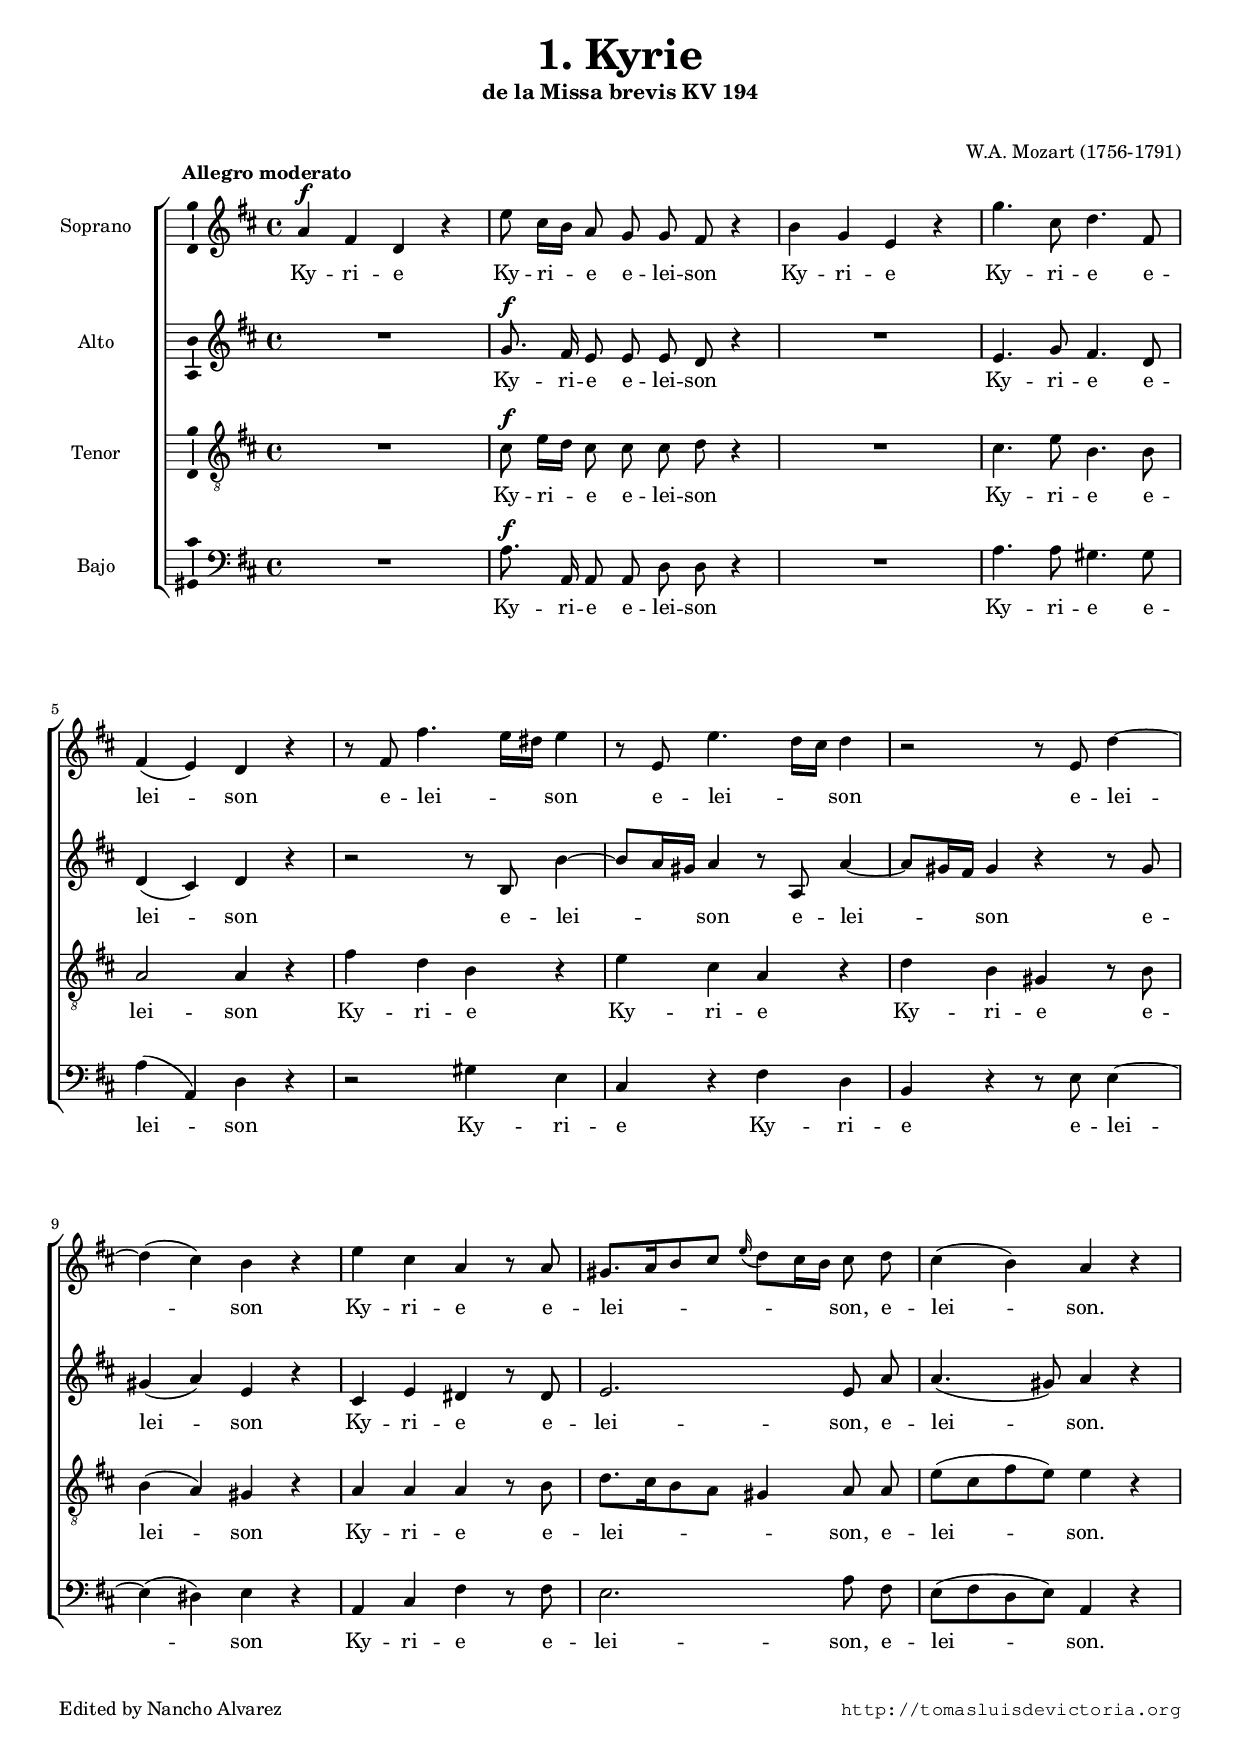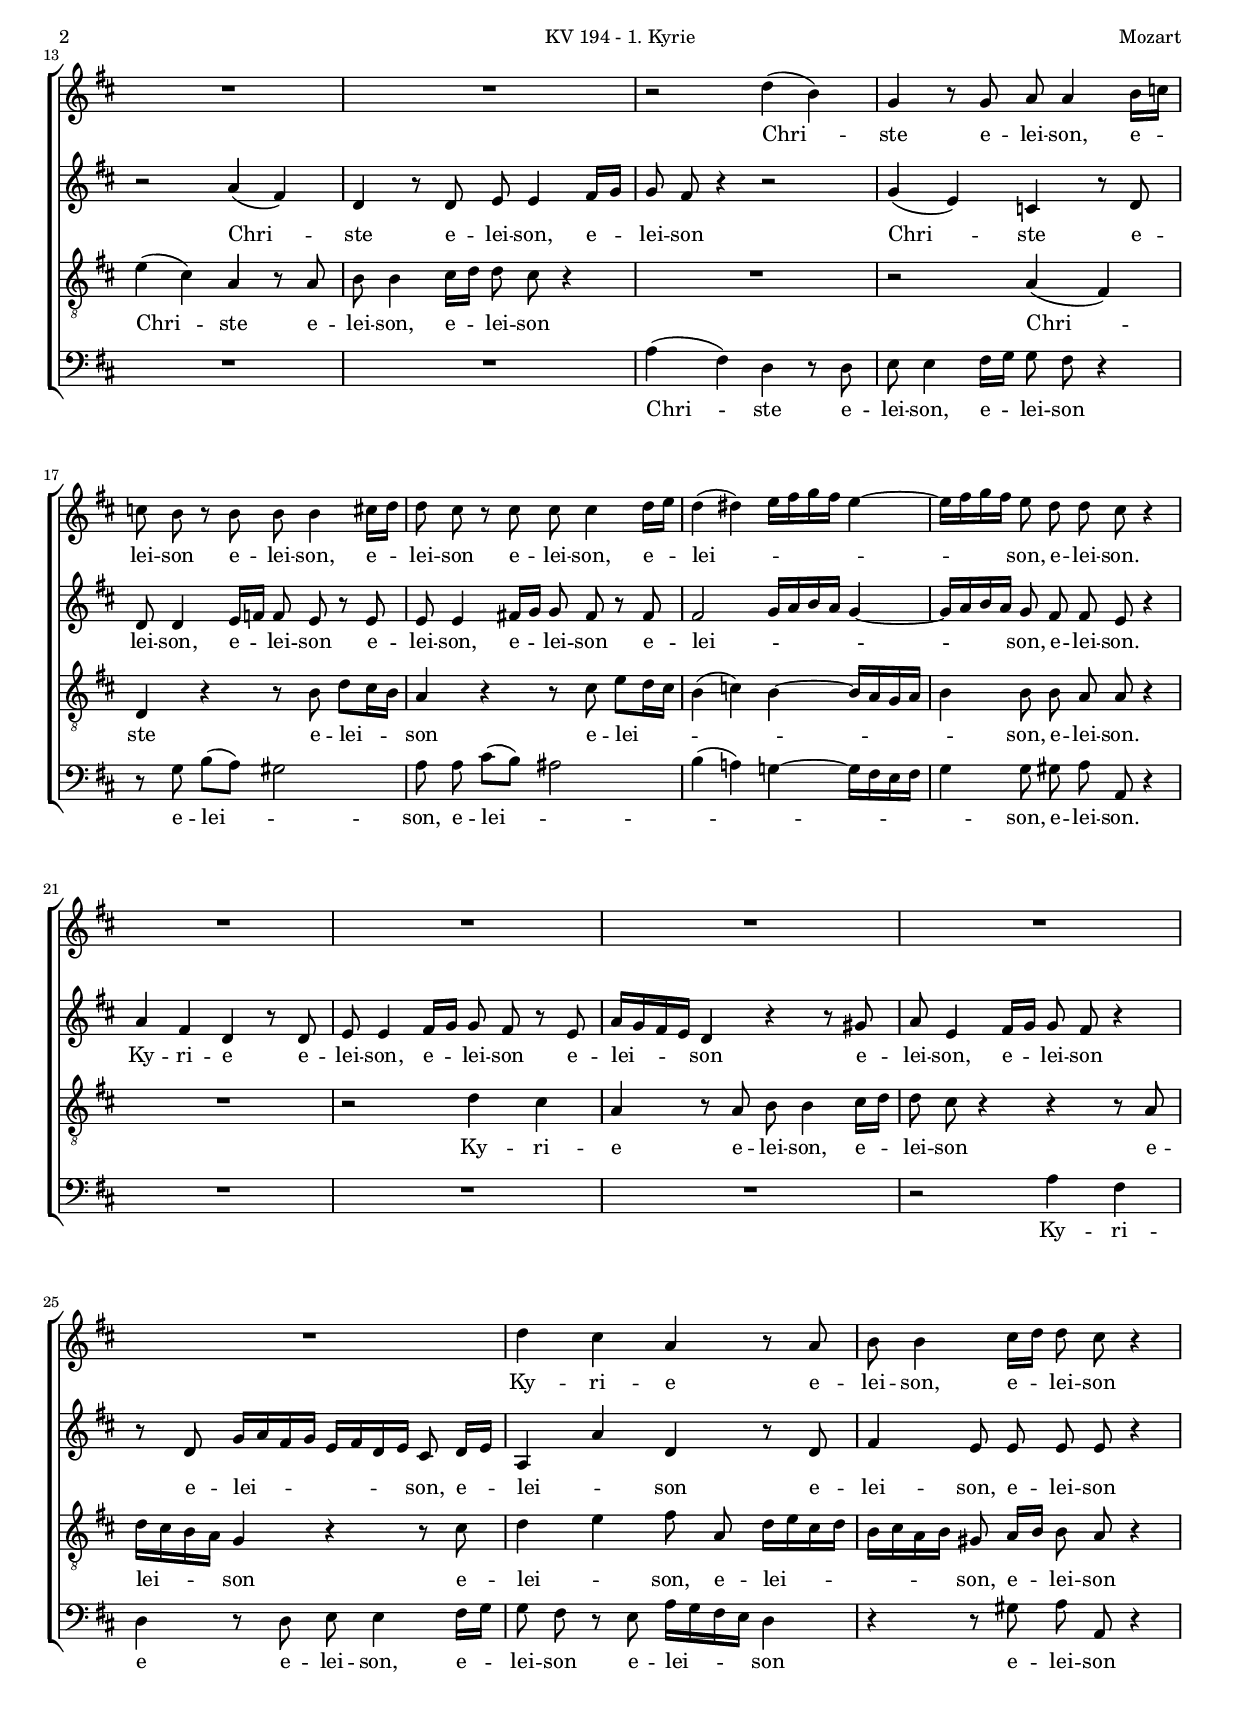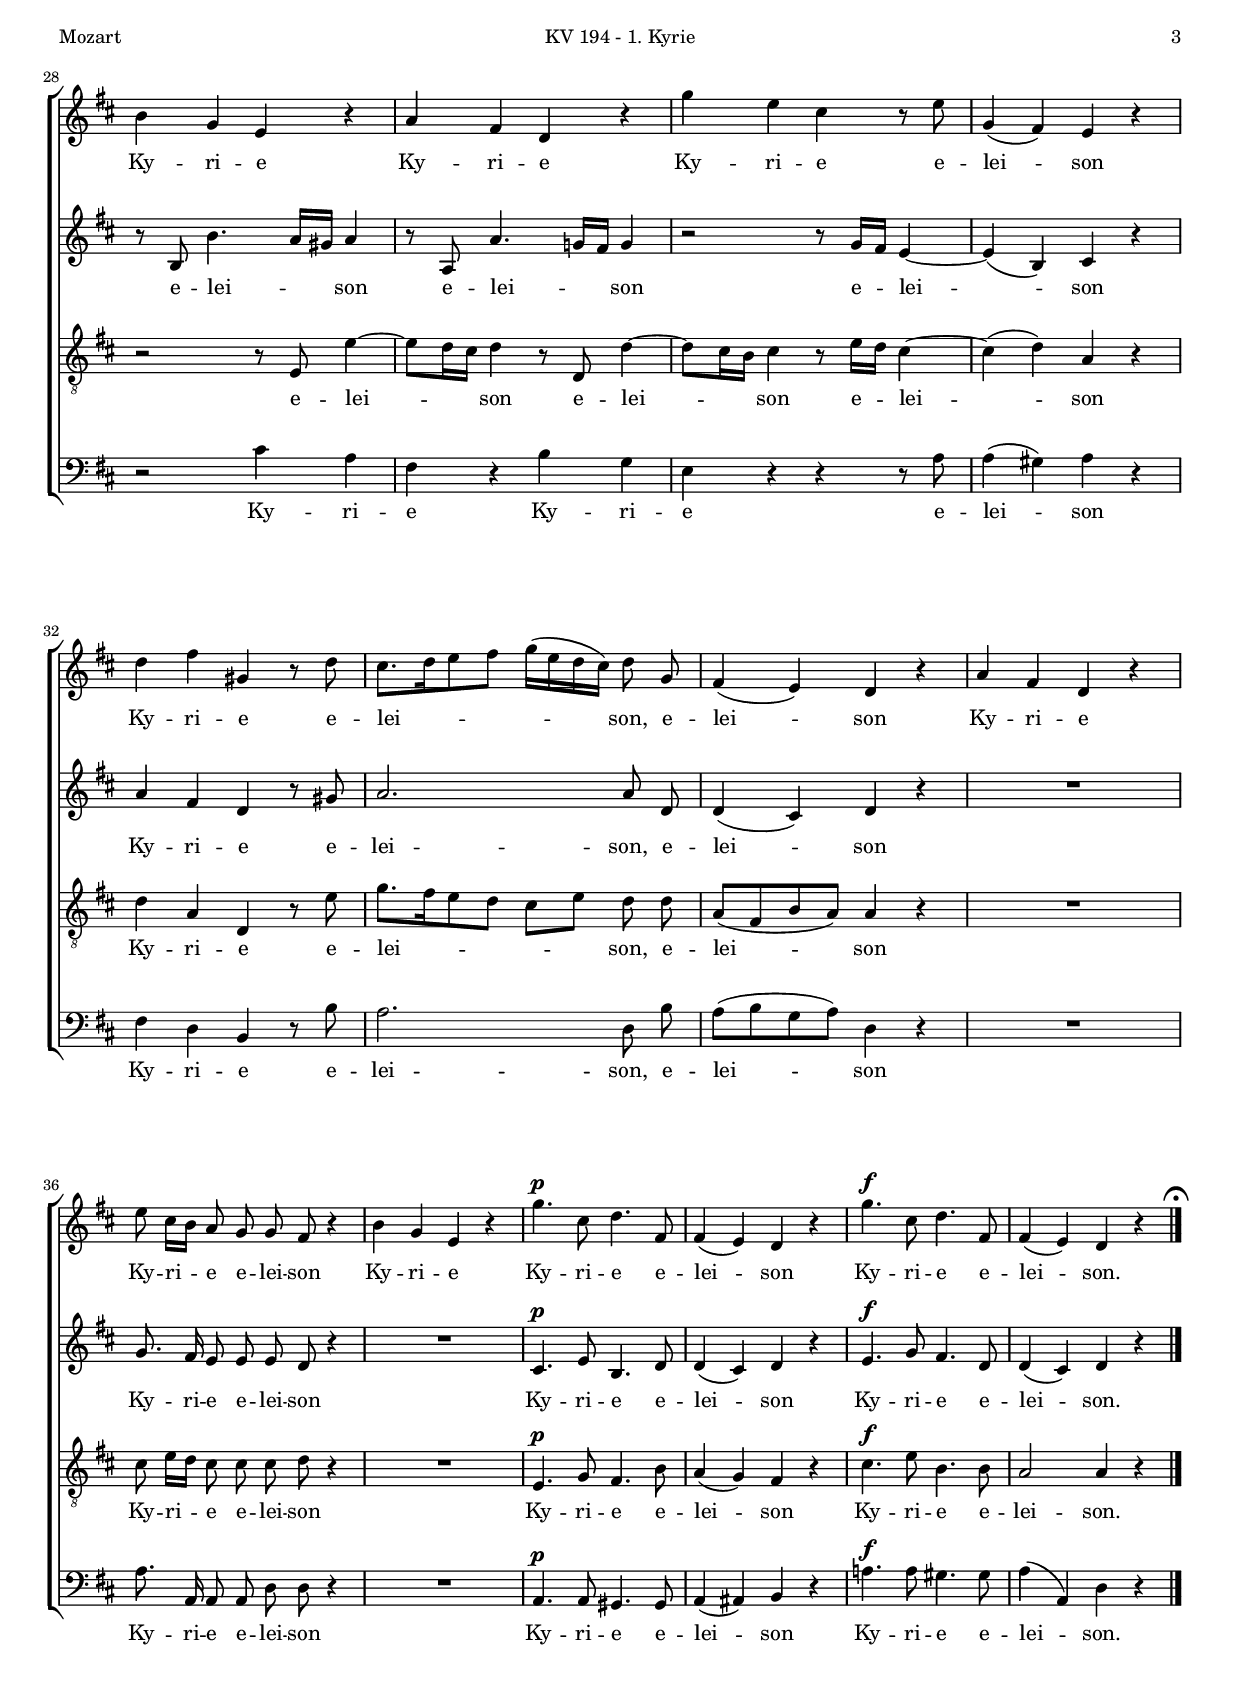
\version "2.18.0"

#(set-default-paper-size "a4")
#(set-global-staff-size 16.4)
#(ly:set-option 'point-and-click #f)
%mobile -s15.5 -i1.5

ss=\once \set suggestAccidentals = ##t
cresc=\markup{\italic "cresc."}
dim=\markup{\italic "dim."}
rit=\markup{\italic "rit."}
italicas=\override LyricText.font-shape = #'italic
rectas=\override LyricText.font-shape = #'upright


htitle="KV 194 - 1. Kyrie"
hcomposer="Mozart"

\header {
	title=\markup{\fontsize #3 "1. Kyrie"}
	subtitle=\markup{"de la Missa brevis KV 194" }
	subsubtitle = " "
        composer="W.A. Mozart (1756-1791)"
        pdfauthor=\composer
	%opus="(-)"
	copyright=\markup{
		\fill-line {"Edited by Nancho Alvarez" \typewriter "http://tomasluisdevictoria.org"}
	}
%	tagline=""
}

global={\key d \major \time 4/4 \skip 1*41 \bar "|."
	\override Score.RehearsalMark.break-visibility = #begin-of-line-invisible
	\mark \markup {\smaller \musicglyph #"scripts.ufermata" }
}


cantus=\relative c''{
	\once \override Score.MetronomeMark.X-offset = #2
	\tempo \markup{"Allegro moderato"}
	a4^\f fis d r
	e'8 cis16[ b] a8 g g fis r4
	b4 g e r4
	g'4. cis,8 d4. fis,8
	fis4( e) d r
	r8 fis fis'4. e16[ dis] e4
	r8 e, e'4. d16[ cis] d4
	r2 r8 e, d'4 ~
	d( cis) b r
	e4 cis a r8 a
	gis8.[ a16 b8 cis] \appoggiatura{e16} d8[ cis16 b] cis8 d
	cis4( b) a r
	R1*2
	r2 d4( b)
	g4 r8 g a a4 b16[ c] 
	c8 b r b b b4 cis16[ d] 
	d8 cis r cis cis cis4 d16[ e]
	d4( dis) e16[ fis g fis] e4 ~
	e16[ fis g fis] e8 d d cis r4
	R1*5
	d4 cis a r8 a
	b b4 cis16[ d] d8 cis r4
	b4 g e r
	a4 fis d r
	g'4 e cis r8 e
	g,4( fis) e4 r
	d'4 fis gis, r8 d'
	cis8.[ d16 e8 fis] g16[( e d cis]) d8 g,
	fis4( e) d r
	a'4 fis d r
	e'8 cis16[ b] a8 g g fis r4
	b4 g e r
	g'4.^\p cis,8 d4. fis,8
	fis4( e) d4 r
	g'4.^\f cis,8 d4. fis,8
	fis4( e) d4 r
}

altus=\relative c''{
	R1
	g8.^\f fis16 e8 e e d r4
	R1
	e4. g8 fis4. d8
	d4( cis) d r
	r2 r8 b b'4 ~
	b8[ a16 gis] a4 r8 a, a'4 ~
	a8[ gis16 fis] gis4 r r8 gis
	gis4( a) e r
	cis4 e dis r8 dis
	e2. e8 a
	a4.( gis8) a4 r
	r2 a4( fis)
	d4 r8 d e e4 fis16[ g]
	g8 fis r4 r2
	g4( e) c r8 d
	d d4 e16[ f] f8 e r e
	e8 e4 fis!16[ g] g8 fis r8 fis
	fis2 g16[ a b a] g4 ~
	g16[ a b a] g8 fis fis e r4
	a4 fis d r8 d
	e8 e4 fis16[ g] g8 fis r8 e
	a16[ g fis e] d4 r4 r8 gis
	a8 e4 fis16[ g] g8 fis r4
	r8 d g16[ a fis g] e[ fis d e] cis8 d16[ e]
	a,4 a' d, r8 d
	fis4 e8 e e e r4
	r8 b b'4. a16[ gis] a4
	r8 a, a'4. g!16[ fis] g4
	r2 r8 g16[ fis] e4 ~
	e( b) cis4 r
	a'4 fis d r8 gis8
	a2. a8 d,
	d4( cis) d4 r
	R1
	g8. fis16 e8 e e d r4
	R1
	cis4.^\p e8 b4. d8
	d4( cis) d4 r
	e4.^\f g8 fis4. d8
	d4( cis) d4 r
}

tenor=\relative c'{
	R1
	cis8^\f e16[ d] cis8 cis cis d r4
	R1
	cis4. e8
	b4. b8
	a2 a4 r
	fis' d b r
	e cis a r
	d b gis r8 b
	b4( a) gis4 r
	a4 a a r8 b
	d8.[ cis16 b8 a] gis4 a8 a
	e'8[( cis fis e]) e4 r
	e4( cis) a r8 a
	b8 b4 cis16[ d] d8 cis r4
	R1
	r2 a4( fis)
	d r r8 b' d8[ cis16 b]
	a4 r r8 cis e[ d16 cis]
	b4( c) b4 ~ b16[ a g a]
	b4 b8 b a a r4
	R1
	r2 d4 cis
	a r8 a b b4 cis16[ d]
	d8 cis r4 r r8 a
	d16[ cis b a] g4 r r8 cis
	d4 e fis8 a, d16[ e cis d]
	b[ cis a b] gis8 a16[ b] b8 a r4
	r2 r8 e e'4 ~
	e8[ d16 cis] d4 r8 d, d'4 ~
	d8[ cis16 b] cis4 r8 e16[ d] cis4 ~
	cis( d) a r
	d4 a d, r8 e'
	g8.[ fis16 e8 d] cis[ e] d8 d
	a8[( fis b a]) a4 r
	R1
	cis8 e16[ d] cis8 cis cis d r4
	R1
	e,4.^\p g8 fis4. b8
	a4( g) fis r
	cis'4.^\f e8 b4. b8
	a2 a4 r
}

bassus=\relative c'{
	R1
	a8.^\f a,16 a8 a d d r4
	R1
	a'4. a8 gis4. gis8
	a4( a,) d r
	r2 gis4 e
	cis r fis d
	b r r8 e e4 ~
	e( dis) e r
	a, cis fis r8 fis
	e2. a8 fis
	e8[( fis d e]) a,4 r
	R1*2
	a'4( fis) d r8 d
	e e4 fis16[ g] g8 fis r4
	r8 g b8[( a)] gis2
	a8 a cis[( b]) ais2
	b4( a!) g!4 ~ g16[ fis e fis]
	g4 g8 gis a a, r4
	R1*3
	r2 a'4 fis
	d r8 d e e4 fis16[ g]
	g8 fis r e a16[ g fis e] d4
	r4 r8 gis a a, r4
	r2 cis'4 a
	fis r b g
	e r r r8 a
	a4( gis) a4 r
	fis4 d b r8 b'
	a2. d,8 b'
	a8[( b g a]) d,4 r
	R1
	a'8. a,16 a8 a d d r4
	R1
	a4.^\p a8 gis4. gis8
	a4( ais) b4 r
	a'!4.^\f a8 gis4. gis8
	a4( a,) d4 r
}


textocantus=\lyricmode{
Ky -- ri -- e
Ky -- ri -- e e -- lei -- son
Ky -- ri -- e
Ky -- ri -- e e -- lei -- son
e -- lei -- _ son
e -- lei -- _ son
e -- lei -- son
Ky -- ri -- e e -- lei -- _ son, e -- lei -- son.
Chri -- ste e -- lei -- son,
e -- lei -- son
e -- lei -- son,
e -- lei -- son
e -- lei -- son,
e -- lei -- _ _ son,
e -- lei -- son.
Ky -- ri -- e e -- lei -- son, e -- lei -- son
Ky -- ri -- e 
Ky -- ri -- e
Ky -- ri -- e e -- lei -- son
Ky -- ri -- e e -- lei -- _ son,
e -- lei -- son
Ky -- ri -- e
Ky -- ri -- e e -- lei -- son
Ky -- ri -- e
Ky -- ri -- e e -- lei -- son
Ky -- ri -- e e -- lei -- son.
}

textoaltus=\lyricmode{
Ky -- ri -- e e -- lei -- son
Ky -- ri -- e e -- lei -- son
e -- lei -- son
e -- lei -- son
e -- lei -- son
Ky -- ri -- e e -- lei -- son, e -- lei -- son.
Chri -- ste e -- lei -- son, e -- lei -- son
Chri -- ste e -- lei -- son,
e -- lei -- son
e -- lei -- son, e -- lei -- son
e -- lei -- _ _ son,
e -- lei -- son.
Ky -- ri -- e e -- lei -- son, e -- lei -- son
e -- lei -- son
e -- lei -- son, e -- lei -- son
e -- lei -- _ son,
e -- lei -- _ son
e -- lei -- son, e -- lei -- son
e -- lei -- _ son
e -- lei -- _ son
e -- lei -- son
Ky -- ri -- e e -- lei -- son,
e -- lei -- son
Ky -- ri -- e e -- lei -- son
Ky -- ri -- e e -- lei -- son
Ky -- ri -- e e -- lei -- son.
}

textotenor=\lyricmode{
Ky -- ri -- e e -- lei -- son
Ky -- ri -- e e -- lei -- son
Ky -- ri -- e
Ky -- ri -- e
Ky -- ri -- e e -- lei -- son
Ky -- ri -- e e -- lei -- _ son, e -- lei -- son.
Chri -- ste e -- lei -- son, e -- lei -- son
Chri -- ste e -- lei -- son
e -- lei -- _ _ _ son, e -- lei -- son.
Ky -- ri -- e e -- lei -- son, e -- lei -- son
e -- lei -- son
e -- lei -- _ son, e -- lei -- _ son,
e -- lei -- son
e -- lei -- son
e -- lei -- son
e -- lei -- son
Ky -- ri -- e
e -- lei -- _ son,
e -- lei -- son
Ky -- ri -- e e -- lei -- son
Ky -- ri -- e e -- lei -- son
Ky -- ri -- e e -- lei -- son.
}

textobassus=\lyricmode{
Ky -- ri -- e e -- lei -- son
Ky -- ri -- e e -- lei -- son
Ky -- ri -- e 
Ky -- ri -- e
e -- lei -- son
Ky -- ri -- e e -- lei -- son, e -- lei -- son.
Chri -- ste e -- lei -- son,
e -- lei -- son
e -- lei -- _ son,
e -- lei -- _ _ _ _ son,
e -- lei -- son.
Ky -- ri -- e e -- lei -- son,
e -- lei -- son
e -- lei -- son
e -- lei -- son
Ky -- ri -- e Ky -- ri -- e e -- lei -- son
Ky -- ri -- e e -- lei -- son,
e -- lei -- son
Ky -- ri -- e e -- lei -- son
Ky -- ri -- e e -- lei -- son
Ky -- ri -- e e -- lei -- son.
}

violin=\relative c''{
	\set autoBeaming = ##t
	a4^\f fis d8 d'( cis d)
	e8 cis16 b a8 g g^\trill fis r4
	b4 g e8 e'( dis e)
	g8 g g cis, d! d d fis,
	fis8 fis e e d a'-! g( fis)
	<fis' a, d,>4 r r8 b16 a gis8 b
	e,4 r r8 a16 g! fis8 a
	d,4 r4 r8 e, <d' e,> <d e,>
	d d cis cis <b e,> e,16 fis e d cis b
	a4 r r8 a''16( a,) a8 a
	gis8. a16 b8 cis \appoggiatura{e16} d8 cis16 b cis8 d
	cis16 e a cis, b8 gis' a, cis, d e
	<a e a,>4 r4 r2
	r4 r8 d e e e fis16 g!
	g8^\trill fis r4 d b
	g r a' fis
	d8 d d e16 f f8^\trill e r8 e
	e8 e e fis!16 g g8^\trill fis r fis
	fis4( c') b16 a g fis e4 ~
	e16 fis g fis e8 d d^\trill cis r4
	r4 a d8 d g4
	b8 b cis,8.^\trill( b32 cis) d4 cis
	a r8 a b b b cis16 d
	d8^\trill cis r4 a4 fis
	d4 r8 d e e e fis16 g
	g8^\trill fis e4 a8 a d4
	fis8 fis b, cis16 d d8^\trill cis cis,( d)
	<b' d, g,>4 r4 r8 e16 d cis8 e
	a,4 r r8 d16 c b8 d
	g,4 r r8 <g a,>8 <g a,> <g a,>
	g g fis fis e a16 b a g fis e
	d4 r r8 d''16( d,) d8 d
	cis8. d16 e8 fis g16( e) d( cis) d8 g,
	fis16 a d fis, e8 cis' d, a'-! g( fis)
	a4 fis d8 d'( cis d)
	e cis16 b a8 g g^\trill fis r4
	b4 g e8 e'8( dis e)
	r8 g^\p r cis, r d r fis,
	r fis r e r16 d'16-!^\f cis( d) cis( d) cis( d)
	g8 g g cis, d d d fis,
	fis d' e, cis' <<d,4 \\ d4>> r4
}

violindos=\relative c''{
	\set autoBeaming = ##t
	r2 r8 a^\f( g fis)
	g e16 d cis8 e e^\trill d r4
	r2 r8 b'( a g)
	<e' cis>8 <e cis> <e cis> g, fis fis fis d
	d d cis cis d a-! cis( d)
	r8 fis'4 d b gis8
	r8 e'4 cis a fis8
	r8 d'4 b gis8 <b gis> <b gis>
	<b gis> <b gis> a a gis e16 fis e d cis b
	a4 r4 r8 dis dis dis
	d!8. cis16 b8 a gis gis' a a
	a16 e' a cis, b8 gis' a, cis, d e
	<a e a,>4 r r r8 a
	b8 b b cis16 d d8^\trill cis r4
	a4 fis d r
	g' e c r8 c
	c^\trill b r8 b b b b cis16 d
	d8^\trill cis r cis cis cis cis d16 e
	d4( dis) e8 b ~ b16 a g fis
	e8 b'16 a g8 fis fis^\trill e r4
	a4 fis d r8 d
	e e e fis16 g g8^\trill fis e4
	a8 a d4 fis8 fis gis,8.^\trill( fis32 gis)
	a8 e e fis16 g! g8^\trill fis a,4
	d8 d g4 b8 b cis,8.^\trill( b32 cis)
	d4 cis a r8 a
	b a' gis a16 b b8^\trill a cis,( d)
	r8 b'4 g! e cis8
	r8 a'4 fis d b8
	r8 g'4 e <e cis>8 <e cis> <e cis>
	<e cis> <e cis> d d cis a'16 b a g fis e
	d4 r r8 gis gis gis
	g!8. fis16 e8 d cis16( e) fis( g) fis8 d
	d16 a' d fis, e8 cis' d, a-! cis( d)
	r2 r8 a'( g fis)
	g8 e16 d cis8 e e^\trill d r4
	r2 r8 b'( a g)
	r8 <e cis>^\p r g r fis r d
	r d r cis r16 fis-!^\f g( fis) g( fis) g( fis)
	<e' cis>8 <e cis> <e cis> g, fis fis fis d
	d fis cis e << d4 \\ d4 >> r4
}

cello=\relative c{
	\set autoBeaming = ##t
	r2 r8 fis( e d)
	a8 a' a a, d d r4
	r2 r8 g( fis e)
	a8 a a a gis gis gis gis
	a a a, a d fis-! e( d)
	d d'16 cis b8 d gis,4 r
	cis,8 cis'16 b a8 cis fis,4 r
	b,8 b'16 a gis8 b e, e e e
	e e dis dis e e16-! fis-! e-! d!-! cis-! b-!
	a4 cis fis r8 fis
	e4 e e8 e a fis
	e fis d e a, cis-! d-! e-!
	a,8 gis-! a( cis) r8 cis-! d( fis)
	r8 b gis e a e cis a
	r8 d d' d, r fis-! g( b)
	r8 e, cis a d fis a d,
	g,4 r r8 gis' b e,
	a4 r r8 ais cis fis,
	b4( a!) g! ~ g16 fis e fis
	g8 g g gis a a, a'16-! g-! fis-! e-!
	d8 d d cis16 d b8 b' b a16 b
	g8 fis16 g a8 a, d a' a g16 a
	fis8 fis fis e16 fis d8 cis16 d e8 e,
	a g'16 fis e8 d16 cis d8 d d cis16 d
	b8 b' b a16 b g8 fis16 g a8 a,
	d8 a' a g16 a fis8 fis fis e16 fis
	d8 cis16 d e8 e, a' a, g'( fis)
	g8 g16 fis e8 g cis,4 r
	fis8 fis16 e d8 fis b,4 r
	e8 e'16 d cis8 e a, a a a
	a a gis gis a a16 b a g fis e
	fis4 d b r8 b'
	a4 a a8 a d b
	a8( b g a) d, fis-! e( d)
	r2 r8 fis8( e d)
	a8 a' a a, d d r4
	r2 r8 g( fis e)
	a,8^\p r a r gis r gis r
	a r ais r b4 r
	a'8^\f a a a gis gis gis gis
	a a a, a d4 r
}


\score {
%<<
\new ChoirStaff<<

	\new Staff <<\global
	\new Voice="v1" {
		\set Staff.instrumentName="Soprano " 
		\clef "treble"
		\cantus }
	\new Lyrics \lyricsto "v1" {\textocantus }
	>>

	
	\new Staff << \global
	\new Voice="v2" {
		\set Staff.instrumentName="Alto "
		\clef "treble" 
		\altus}
	\new Lyrics \lyricsto "v2" {\textoaltus }
	>>

	
	\new Staff <<\global
	\new Voice="v3" {
		\set Staff.instrumentName="Tenor "
		\clef "G_8"
		\tenor }
	\new Lyrics \lyricsto "v3" {\textotenor }
	>>
	

	\new Staff <<\global
	\new Voice="v4" {
		\set Staff.instrumentName="Bajo "
		\clef "bass" 
		\bassus }
	\new Lyrics \lyricsto "v4" {\textobassus }
	>>
	
>>

%{
	\new Staff <<\global
	\new Voice="v5" {
		\set Staff.instrumentName="Violin I " 
		\clef "treble"
		\violin }
	>>
	
	\new Staff <<\global
	\new Voice="v6" {
		\set Staff.instrumentName="Violin II " 
		\clef "treble"
		\violindos }
	>>
	
	\new Staff <<\global
	\new Voice="v7" {
		\set Staff.instrumentName="Cello " 
		\clef "bass"
		\cello }
	>>
>>
%}

\layout{ 
	\context {\Lyrics 
		\override VerticalAxisGroup.staff-affinity = #UP
		\override VerticalAxisGroup.nonstaff-relatedstaff-spacing =
			#'((basic-distance . 0) (minimum-distance . 0) (padding . 1))
		\override LyricText.font-size = #1.2
		\override LyricHyphen.minimum-distance = #0.5
	}
	\context {\Score 
		tempoHideNote = ##t
		\override BarNumber.padding = #2 
	}
	\context {\Voice 
		%melismaBusyProperties = #'()
		autoBeaming = ##f
	}
	\context {\Staff 
                %\RemoveEmptyStaves
                %\override VerticalAxisGroup.remove-first = ##t
		\override VerticalAxisGroup.staff-staff-spacing =
			#'((basic-distance . 11) (minimum-distance . 0) (padding . 1))
		\consists Ambitus_engraver 
		\override LigatureBracket.padding = #1
	}
}

%\midi { \mtempo }

}


\paper{
	evenHeaderMarkup=\markup  \fill-line { \fromproperty #'page:page-number-string \htitle \hcomposer }
	oddHeaderMarkup= \markup  \fill-line { \on-the-fly #not-first-page \hcomposer \on-the-fly #not-first-page \htitle \on-the-fly #not-first-page \fromproperty #'page:page-number-string }
	%system-count=20
	%page-count = 8
	ragged-last-bottom = ##f
	indent=1.8\cm
	system-system-spacing =
	#'((basic-distance . 18) (minimum-distance . 0) (padding . 5))
	top-system-spacing = % header
	#'((basic-distance . 8) (minimum-distance . 0) (padding . 0))
	last-bottom-spacing = % footer
	#'((basic-distance . 12) (minimum-distance . 0) (padding . 0))

}
